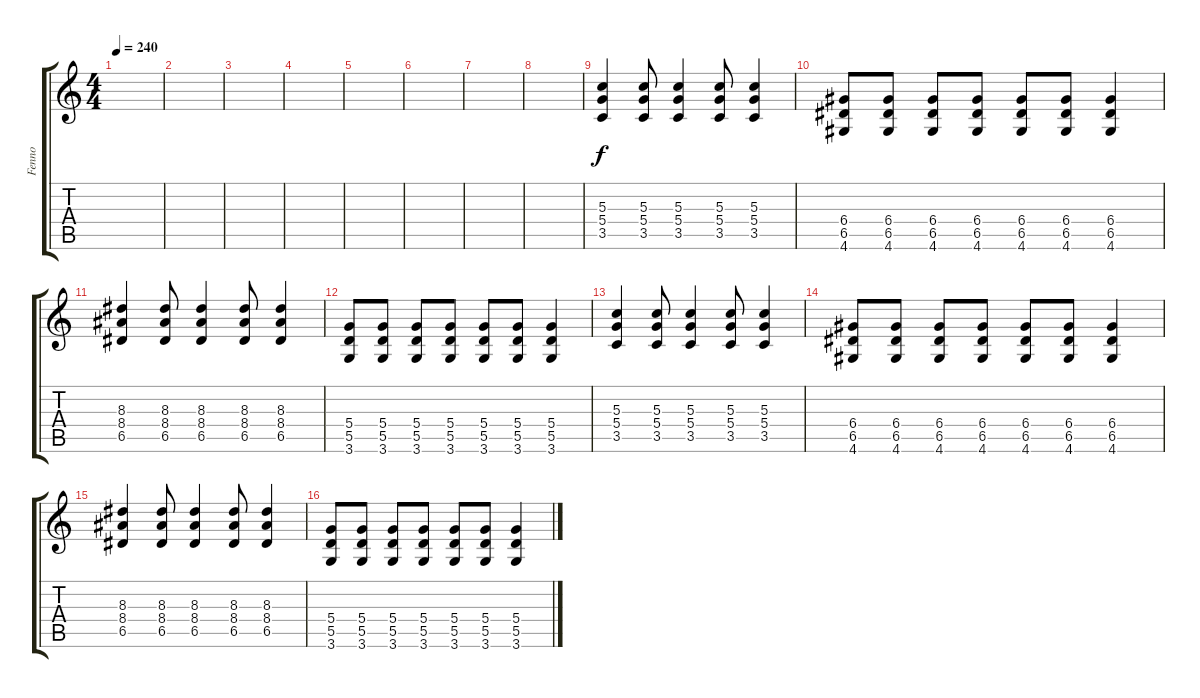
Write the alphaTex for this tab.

\track ("Fenno" "Fenno") {instrument distortionguitar}
\staff {score tabs}
\tuning (E4 B3 G3 D3 A2 E2) {hide}
\ts (4 4)
\tempo 240
\clef g2
\ks c
|
|
|
|
|
|
|
|
(5.3 5.4 3.5).4 (5.3 5.4 3.5).8 (5.3 5.4 3.5).4 (5.3 5.4 3.5).8 (5.3 5.4 3.5).4 |
(6.4 6.5 4.6).8 (6.4 6.5 4.6).8 (6.4 6.5 4.6).8 (6.4 6.5 4.6).8 (6.4 6.5 4.6).8 (6.4 6.5 4.6).8 (6.4 6.5 4.6).4 |
(8.3 8.4 6.5).4 (8.3 8.4 6.5).8 (8.3 8.4 6.5).4 (8.3 8.4 6.5).8 (8.3 8.4 6.5).4 |
(5.4 5.5 3.6).8 (5.4 5.5 3.6).8 (5.4 5.5 3.6).8 (5.4 5.5 3.6).8 (5.4 5.5 3.6).8 (5.4 5.5 3.6).8 (5.4 5.5 3.6).4 |
(5.3 5.4 3.5).4 (5.3 5.4 3.5).8 (5.3 5.4 3.5).4 (5.3 5.4 3.5).8 (5.3 5.4 3.5).4 |
(6.4 6.5 4.6).8 (6.4 6.5 4.6).8 (6.4 6.5 4.6).8 (6.4 6.5 4.6).8 (6.4 6.5 4.6).8 (6.4 6.5 4.6).8 (6.4 6.5 4.6).4 |
(8.3 8.4 6.5).4 (8.3 8.4 6.5).8 (8.3 8.4 6.5).4 (8.3 8.4 6.5).8 (8.3 8.4 6.5).4 |
(5.4 5.5 3.6).8 (5.4 5.5 3.6).8 (5.4 5.5 3.6).8 (5.4 5.5 3.6).8 (5.4 5.5 3.6).8 (5.4 5.5 3.6).8 (5.4 5.5 3.6).4
